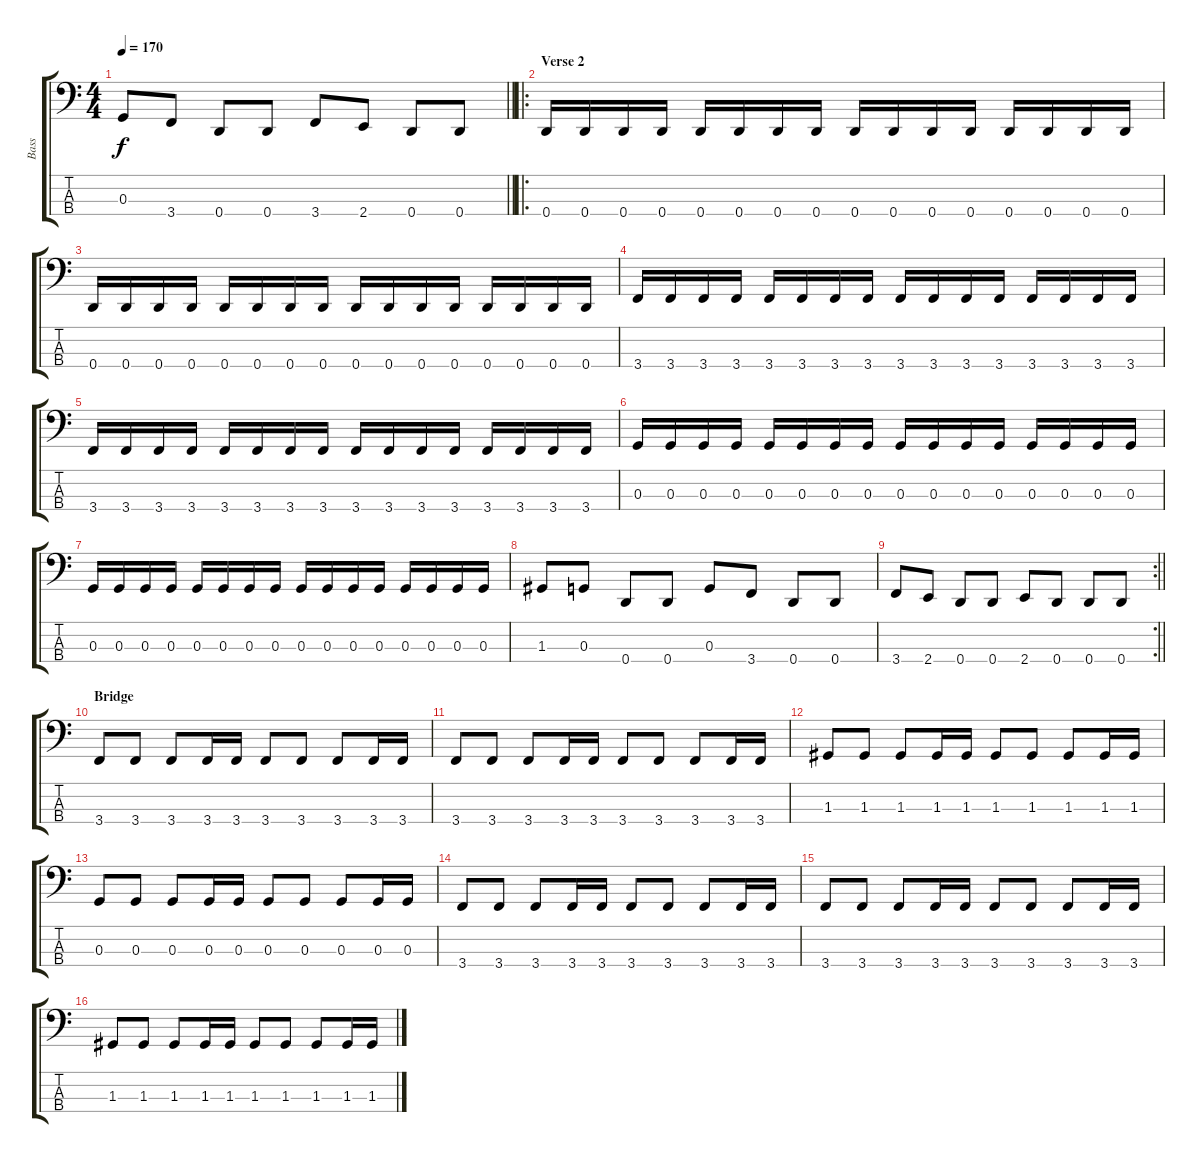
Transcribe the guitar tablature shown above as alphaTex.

\track ("Bass" "Bass") {instrument electricbassfinger}
\staff {score tabs}
\tuning (F2 C2 G1 D1) {hide}
\ts (4 4)
\tempo 170
\clef f4
\barLineRight lightlight
\ks c
0.3.8{dy f} 3.4.8 0.4.8 0.4.8 3.4.8 2.4.8 0.4.8 0.4.8 |
\ro
\section ("" "Verse 2")
0.4.16 0.4.16 0.4.16 0.4.16 0.4.16 0.4.16 0.4.16 0.4.16 0.4.16 0.4.16 0.4.16 0.4.16 0.4.16 0.4.16 0.4.16 0.4.16 |
0.4.16 0.4.16 0.4.16 0.4.16 0.4.16 0.4.16 0.4.16 0.4.16 0.4.16 0.4.16 0.4.16 0.4.16 0.4.16 0.4.16 0.4.16 0.4.16 |
3.4.16 3.4.16 3.4.16 3.4.16 3.4.16 3.4.16 3.4.16 3.4.16 3.4.16 3.4.16 3.4.16 3.4.16 3.4.16 3.4.16 3.4.16 3.4.16 |
3.4.16 3.4.16 3.4.16 3.4.16 3.4.16 3.4.16 3.4.16 3.4.16 3.4.16 3.4.16 3.4.16 3.4.16 3.4.16 3.4.16 3.4.16 3.4.16 |
0.3.16 0.3.16 0.3.16 0.3.16 0.3.16 0.3.16 0.3.16 0.3.16 0.3.16 0.3.16 0.3.16 0.3.16 0.3.16 0.3.16 0.3.16 0.3.16 |
0.3.16 0.3.16 0.3.16 0.3.16 0.3.16 0.3.16 0.3.16 0.3.16 0.3.16 0.3.16 0.3.16 0.3.16 0.3.16 0.3.16 0.3.16 0.3.16 |
1.3.8 0.3.8 0.4.8 0.4.8 0.3.8 3.4.8 0.4.8 0.4.8 |
\rc 2
\barLineRight lightlight
3.4.8 2.4.8 0.4.8 0.4.8 2.4.8 0.4.8 0.4.8 0.4.8 |
\section ("" "Bridge")
3.4.8 3.4.8 3.4.8 3.4.16 3.4.16 3.4.8 3.4.8 3.4.8 3.4.16 3.4.16 |
3.4.8 3.4.8 3.4.8 3.4.16 3.4.16 3.4.8 3.4.8 3.4.8 3.4.16 3.4.16 |
1.3.8 1.3.8 1.3.8 1.3.16 1.3.16 1.3.8 1.3.8 1.3.8 1.3.16 1.3.16 |
0.3.8 0.3.8 0.3.8 0.3.16 0.3.16 0.3.8 0.3.8 0.3.8 0.3.16 0.3.16 |
3.4.8 3.4.8 3.4.8 3.4.16 3.4.16 3.4.8 3.4.8 3.4.8 3.4.16 3.4.16 |
3.4.8 3.4.8 3.4.8 3.4.16 3.4.16 3.4.8 3.4.8 3.4.8 3.4.16 3.4.16 |
1.3.8 1.3.8 1.3.8 1.3.16 1.3.16 1.3.8 1.3.8 1.3.8 1.3.16 1.3.16
